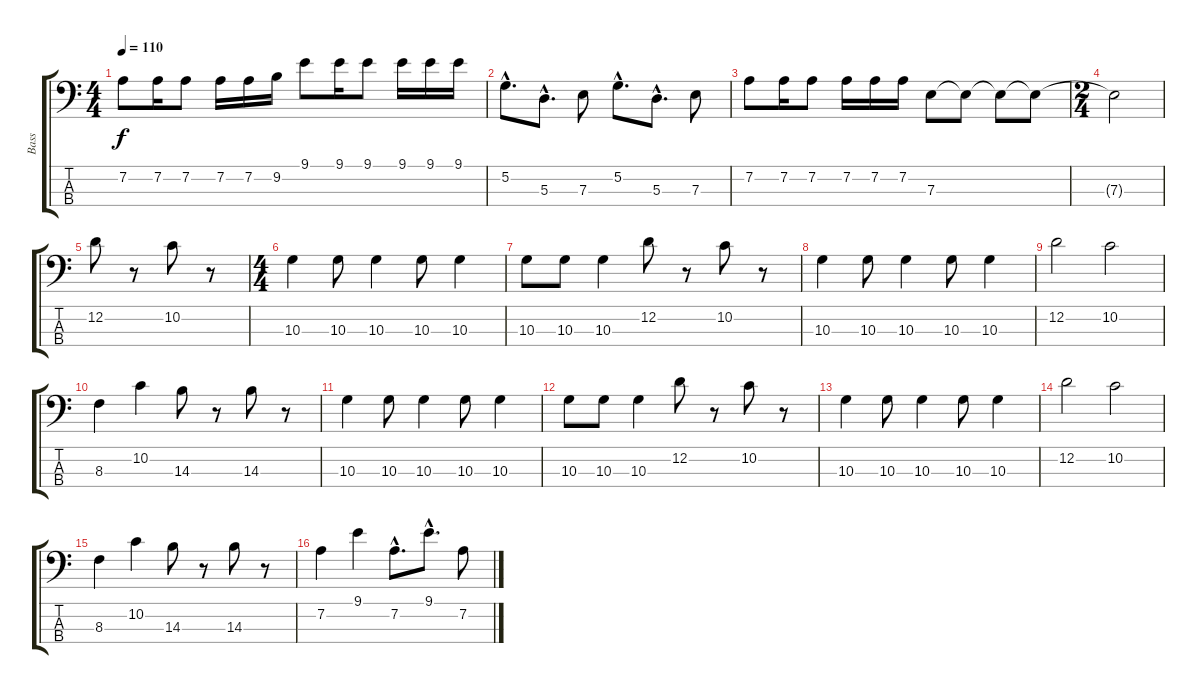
\track ("Bass" "Bass") {instrument electricbassfinger}
\staff {score tabs}
\tuning (G2 D2 A1 E1) {hide}
\ts (4 4)
\tempo 110
\clef f4
\ks c
7.2.8{dy f} 7.2.16 7.2.8 7.2.16 7.2.16 9.2.16 9.1.8 9.1.16 9.1.8 9.1.16 9.1.16 9.1.16 |
5.2{hac}.8{d} 5.3{hac}.8{d} 7.3.8 5.2{hac}.8{d} 5.3{hac}.8{d} 7.3.8 |
7.2.8 7.2.16 7.2.8 7.2.16 7.2.16 7.2.16 7.3.8 7.3{t}.8 7.3{t}.8 7.3{t}.8 |
\ts (2 4)
7.3{t}.2 |
12.2.8 r.8 10.2.8 r.8 |
\ts (4 4)
10.3.4 10.3.8 10.3.4 10.3.8 10.3.4 |
10.3.8 10.3.8 10.3.4 12.2.8 r.8 10.2.8 r.8 |
10.3.4 10.3.8 10.3.4 10.3.8 10.3.4 |
12.2.2 10.2.2 |
8.3.4 10.2.4 14.3.8 r.8 14.3.8 r.8 |
10.3.4 10.3.8 10.3.4 10.3.8 10.3.4 |
10.3.8 10.3.8 10.3.4 12.2.8 r.8 10.2.8 r.8 |
10.3.4 10.3.8 10.3.4 10.3.8 10.3.4 |
12.2.2 10.2.2 |
8.3.4 10.2.4 14.3.8 r.8 14.3.8 r.8 |
7.2.4 9.1.4 7.2{hac}.8{d} 9.1{hac}.8{d} 7.2.8
